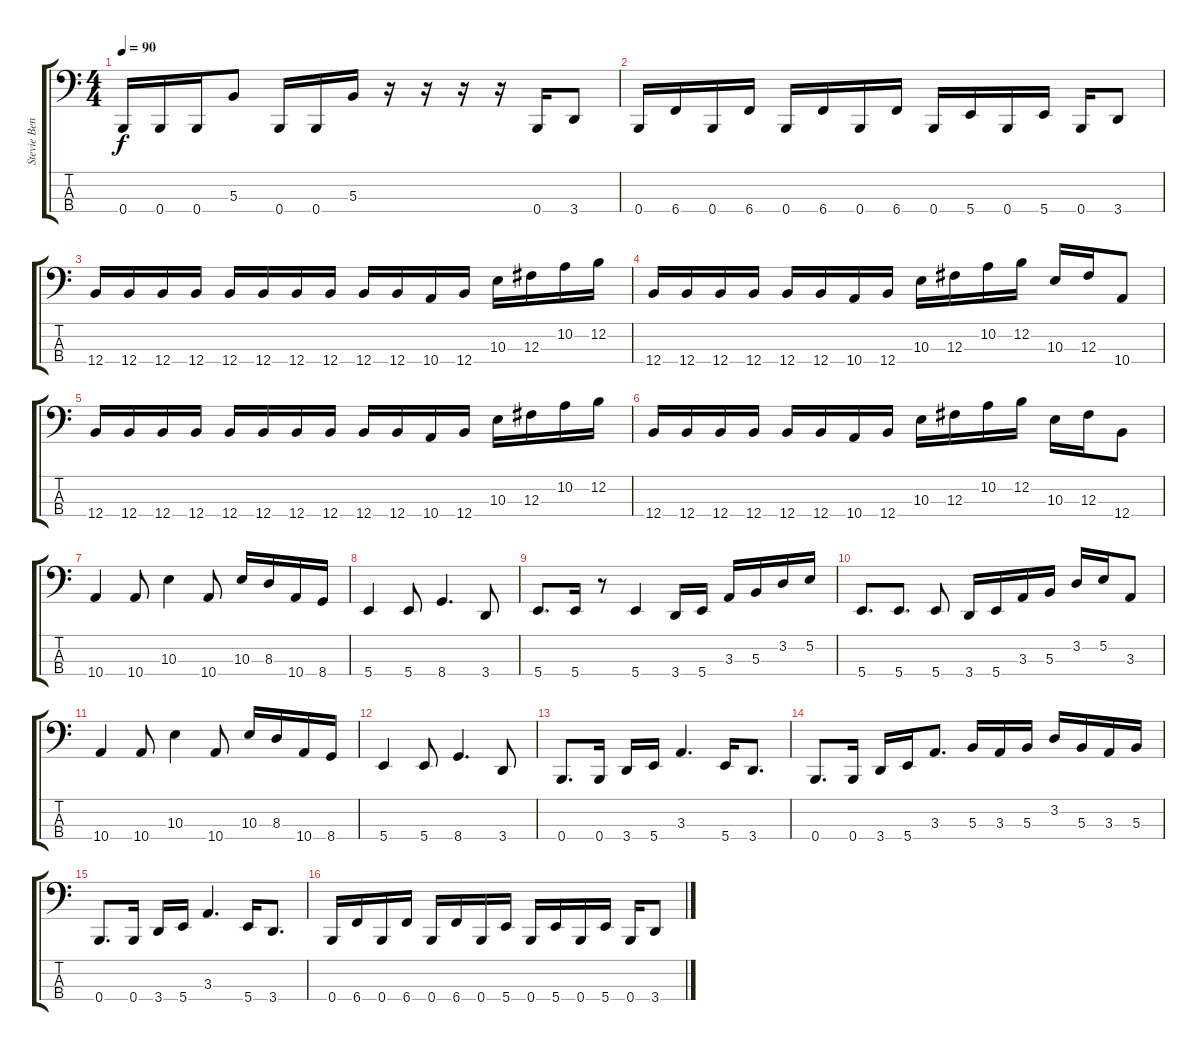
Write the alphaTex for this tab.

\track ("Stevie Benton" "Stevie Ben") {instrument electricbassfinger}
\staff {score tabs}
\tuning (E2 B1 Gb1 B0) {hide}
\ts (4 4)
\tempo 90
\clef f4
\ks c
0.4.16{dy f} 0.4.16 0.4.16 5.3.8 0.4.16 0.4.16 5.3.16 r.16 r.16 r.16 r.16 0.4.16 3.4.8 |
0.4.16 6.4.16 0.4.16 6.4.16 0.4.16 6.4.16 0.4.16 6.4.16 0.4.16 5.4.16 0.4.16 5.4.16 0.4.16 3.4.8 |
12.4.16 12.4.16 12.4.16 12.4.16 12.4.16 12.4.16 12.4.16 12.4.16 12.4.16 12.4.16 10.4.16 12.4.16 10.3.16 12.3.16 10.2.16 12.2.16 |
12.4.16 12.4.16 12.4.16 12.4.16 12.4.16 12.4.16 10.4.16 12.4.16 10.3.16 12.3.16 10.2.16 12.2.16 10.3.16 12.3.16 10.4.8 |
12.4.16 12.4.16 12.4.16 12.4.16 12.4.16 12.4.16 12.4.16 12.4.16 12.4.16 12.4.16 10.4.16 12.4.16 10.3.16 12.3.16 10.2.16 12.2.16 |
12.4.16 12.4.16 12.4.16 12.4.16 12.4.16 12.4.16 10.4.16 12.4.16 10.3.16 12.3.16 10.2.16 12.2.16 10.3.16 12.3.16 12.4.8 |
10.4.4 10.4.8 10.3.4 10.4.8 10.3.16 8.3.16 10.4.16 8.4.16 |
5.4.4 5.4.8 8.4.4{d} 3.4.8 |
5.4.8{d} 5.4.16 r.8 5.4.4 3.4.16 5.4.16 3.3.16 5.3.16 3.2.16 5.2.16 |
5.4.8{d} 5.4.8{d} 5.4.8 3.4.16 5.4.16 3.3.16 5.3.16 3.2.16 5.2.16 3.3.8 |
10.4.4 10.4.8 10.3.4 10.4.8 10.3.16 8.3.16 10.4.16 8.4.16 |
5.4.4 5.4.8 8.4.4{d} 3.4.8 |
0.4.8{d} 0.4.16 3.4.16 5.4.16 3.3.4{d} 5.4.16 3.4.8{d} |
0.4.8{d} 0.4.16 3.4.16 5.4.16 3.3.8{d} 5.3.16 3.3.16 5.3.16 3.2.16 5.3.16 3.3.16 5.3.16 |
0.4.8{d} 0.4.16 3.4.16 5.4.16 3.3.4{d} 5.4.16 3.4.8{d} |
0.4.16 6.4.16 0.4.16 6.4.16 0.4.16 6.4.16 0.4.16 5.4.16 0.4.16 5.4.16 0.4.16 5.4.16 0.4.16 3.4.8
